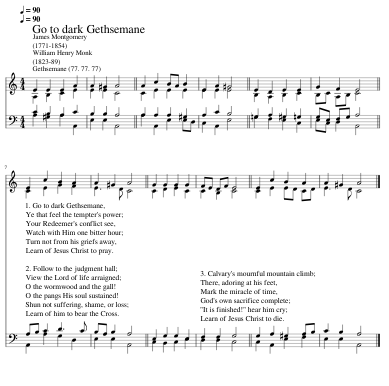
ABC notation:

X:1
%%score ( 1 2 ) ( 3 4 )
L:1/8
Q:1/4=90
M:4/4
I:linebreak $
K:C
V:1 treble
V:2 treble
V:3 bass
V:4 bass
V:1
 E2 E2 E2 A2 | A2 ^G2 A4 || A2 c2 BA B2 | E2 A2 ^G4 || E2 D2 E2 E2 | %5
 G2 F2 E4 ||$ E2 c2 B2 A2 | A2 ^G2 A4 || G2 G2 G2 G2 | FE DF E4 || %10
 E2 c2 B2 A2 | A2 ^G2 A4 |] %12
V:2
 A,2 B,2 C2 E2 | E2 E2 C4 || C2 E2 E2 E2 | E2 E2 E4 || B,2 A,2 B,2 C2 | %5
 B,C A,B, C4 ||$ C2 E2 G2 F2 | E3 D C4 || C2 D2 E2 C2 | C2 B,2 C4 || %10
 C2 E2 ED CD | E3 D C4 |] %12
V:3
 C2 B,2 A,2 C2 | B,2 B,2 A,4 || A,2 A,2 A,2 ^G,2 | A,2 C2 B,4 || =G,2 A,2 ^G,2 =G,2 | %5
 G,E, F,G, A,4 ||$ A,B, C2 D3 C | B,A, B,2 A,4 || E,2 G,2 G,2 E,2 | F,2 F,2 G,4 || %10
 G,2 A,2 ^G,2 A,B, | C2 B,2 A,4 |] %12
V:4
 A,2 ^G,2 A,2 A,,2 | E,2 E,2 A,,4 || A,2 A,,2 E,2 E,D, | C,2 A,,2 E,4 || G,2 F,2 E,2 C,2 | %5
 E,C, D,2 A,,4 ||$ A,,2 A,2 G,2 D,2 | E,2 E,2 A,,4 || C,2 B,,2 C,2 E,2 | D,2 D,2 C,4 || %10
 C,2 A,,2 E,2 F,2 | E,2 E,2 A,,4 |] %12
